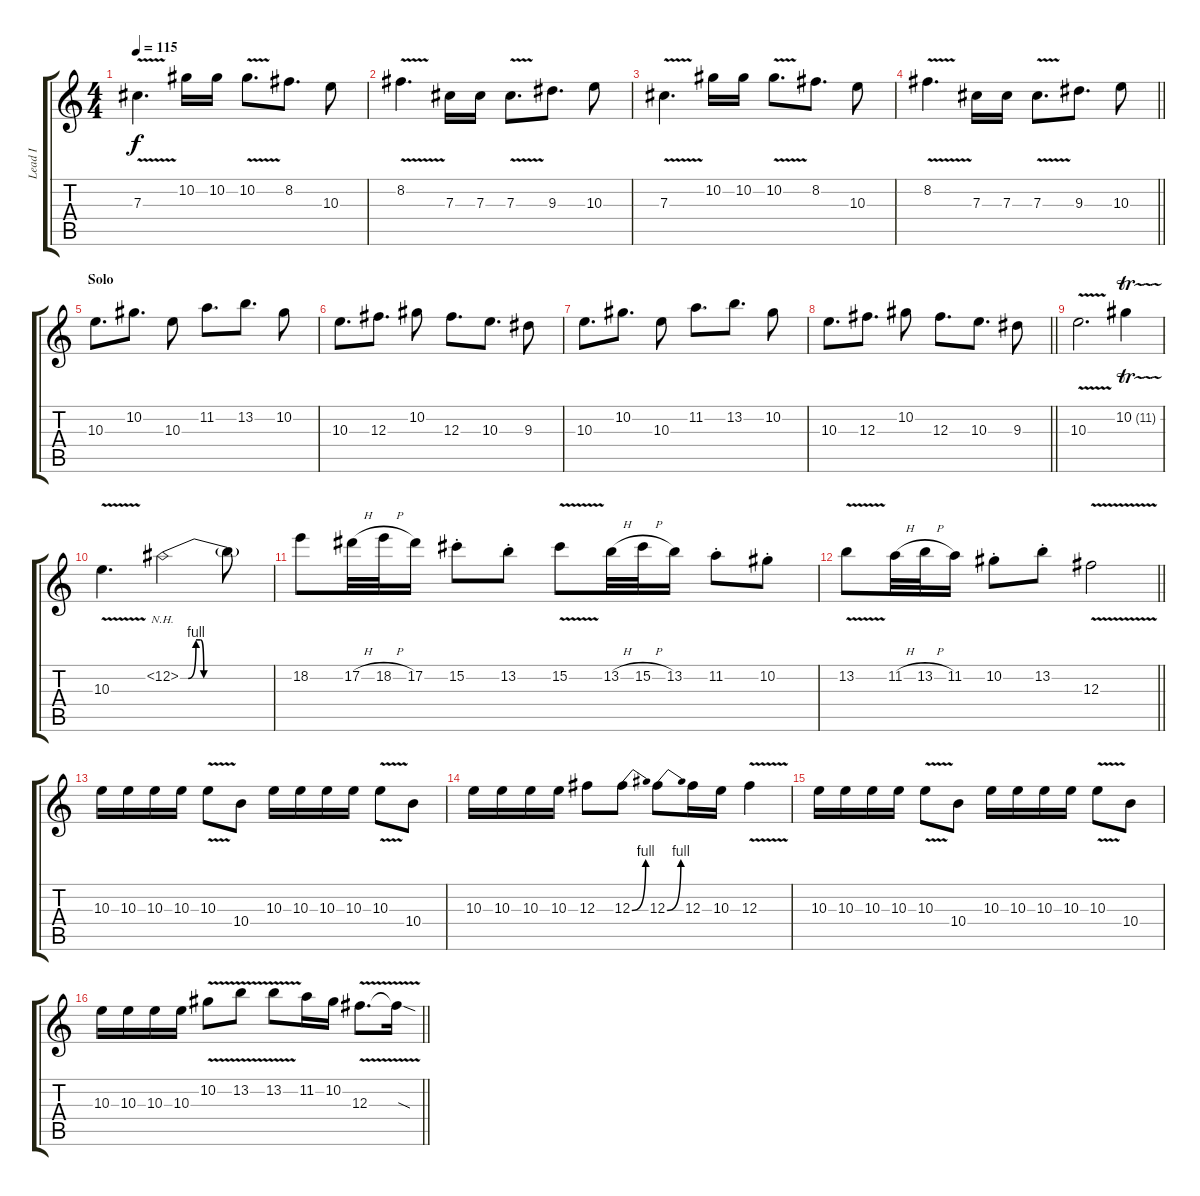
\track ("Lead I" "Lead I") {instrument distortionguitar}
\staff {score tabs}
\tuning (Eb4 Bb3 Gb3 Db3 Ab2 Eb2) {hide}
\ts (4 4)
\tempo 115
\clef g2
\ks c
7.3{v}.4{d dy f} 10.2.16 10.2.16 10.2{v}.8{d} 8.2.8{d} 10.3.8 |
8.2{v}.4{d} 7.3.16 7.3.16 7.3{v}.8{d} 9.3.8{d} 10.3.8 |
7.3{v}.4{d} 10.2.16 10.2.16 10.2{v}.8{d} 8.2.8{d} 10.3.8 |
\barLineRight lightlight
8.2{v}.4{d} 7.3.16 7.3.16 7.3{v}.8{d} 9.3.8{d} 10.3.8 |
\section ("" "Solo")
10.3.8{d} 10.2.8{d} 10.3.8 11.2.8{d} 13.2.8{d} 10.2.8 |
10.3.8{d} 12.3.8{d} 10.2.8 12.3.8{d} 10.3.8{d} 9.3.8 |
10.3.8{d} 10.2.8{d} 10.3.8 11.2.8{d} 13.2.8{d} 10.2.8 |
\barLineRight lightlight
10.3.8{d} 12.3.8{d} 10.2.8 12.3.8{d} 10.3.8{d} 9.3.8 |
\section ("" "")
10.3{v}.2{d} 10.2{tr (11 32)}.4 |
10.3{v}.4{d} 13.2{be (custom 0 0 5 0 10 4 13 4 15 0 60 0) nh}.2 13.2{t}.8 |
18.2.8 17.2{h}.32 18.2{h}.32 17.2.16 15.2{st}.8 13.2{st}.8 15.2{v}.8 13.2{h}.32 15.2{h}.32 13.2.16 11.2{st}.8 10.2{st}.8 |
\barLineRight lightlight
13.2{v}.8 11.2{h}.32 13.2{h}.32 11.2.16 10.2{st}.8 13.2{st}.8 12.3{v}.2 |
\section ("" "")
10.3.16 10.3.16 10.3.16 10.3.16 10.3{v}.8 10.4.8 10.3.16 10.3.16 10.3.16 10.3.16 10.3{v}.8 10.4.8 |
10.3.16 10.3.16 10.3.16 10.3.16 12.3.8 12.3{be (bend 0 0 60 4)}.8 12.3{be (bend 0 0 60 4)}.8 12.3.16 10.3.16 12.3{v}.4 |
10.3.16 10.3.16 10.3.16 10.3.16 10.3{v}.8 10.4.8 10.3.16 10.3.16 10.3.16 10.3.16 10.3{v}.8 10.4.8 |
\barLineRight lightlight
10.3.16 10.3.16 10.3.16 10.3.16 10.2{v}.8 13.2{v}.8 13.2{v}.8 11.2.16 10.2.16 12.3{v}.8{d} 12.3{sod t}.16
